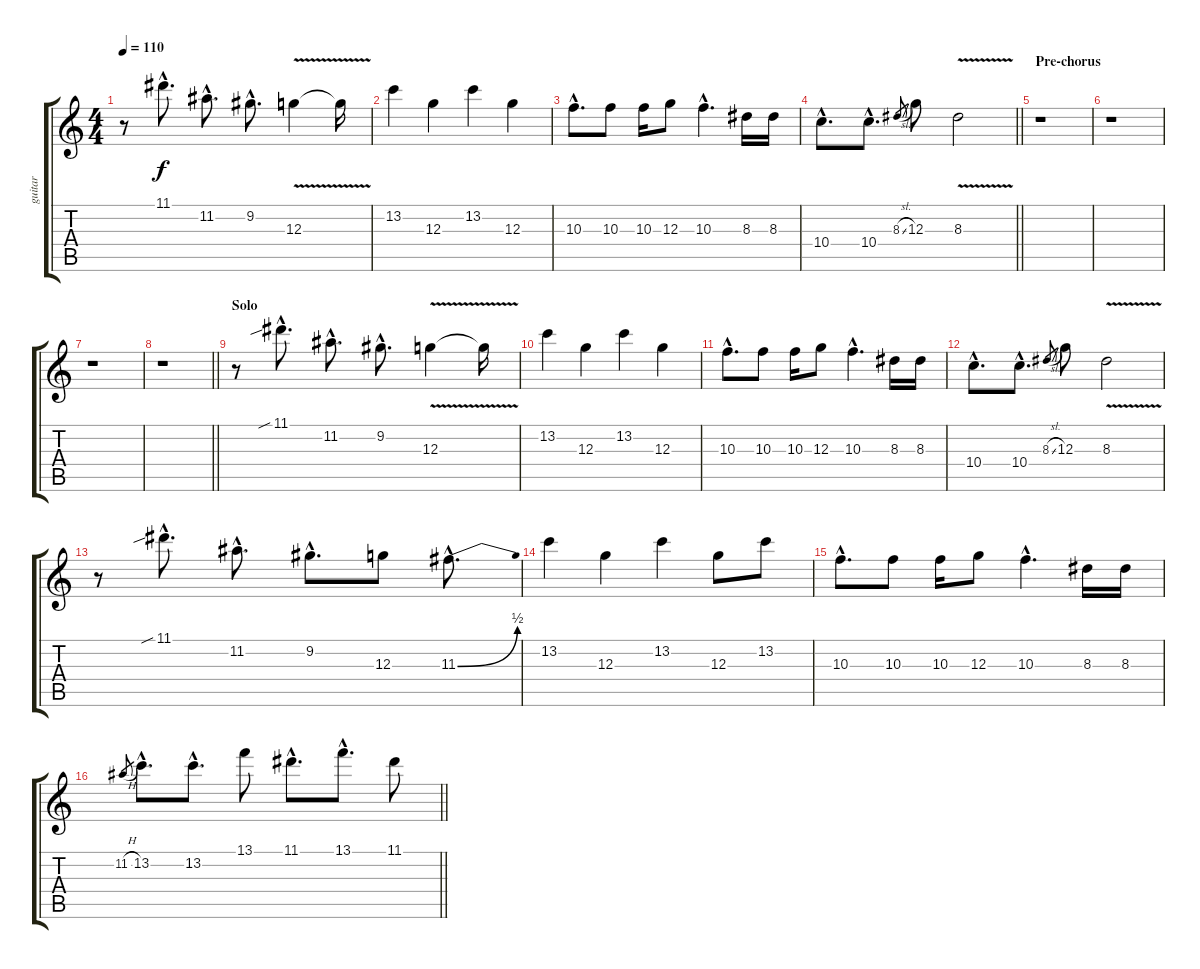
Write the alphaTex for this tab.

\track ("guitar" "guitar") {instrument acousticguitarnylon}
\staff {score tabs}
\tuning (E4 B3 G3 D3 A2 E2) {hide}
\ts (4 4)
\tempo 110
\clef g2
\ks c
r.8{dy f} 11.1{hac}.8{d} 11.2{hac}.8{d} 9.2{hac}.8{d} 12.3{v}.4 12.3{t}.16 |
13.2.4 12.3.4 13.2.4 12.3.4 |
10.3{hac}.8{d} 10.3.8 10.3.16 12.3.8 10.3{hac}.4{d} 8.3.16 8.3.16 |
\barLineRight lightlight
10.4{hac}.8{d} 10.4{hac}.8{d} 8.3{sl}.8{gr} 12.3.8 8.3{v}.2 |
\section ("" "Pre-chorus")
r.1 |
r.1 |
r.1 |
\barLineRight lightlight
r.1 |
\section ("" "Solo")
r.8{instrument distortionguitar} 11.1{sib hac}.8{d} 11.2{hac}.8{d} 9.2{hac}.8{d} 12.3{v}.4 12.3{t}.16 |
13.2.4 12.3.4 13.2.4 12.3.4 |
10.3{hac}.8{d} 10.3.8 10.3.16 12.3.8 10.3{hac}.4{d} 8.3.16 8.3.16 |
10.4{hac}.8{d} 10.4{hac}.8{d} 8.3{sl}.8{gr} 12.3.8 8.3{v}.2 |
r.8{instrument distortionguitar} 11.1{sib hac}.8{d} 11.2{hac}.8{d} 9.2{hac}.8{d} 12.3.8 11.3{be (bend 0 0 60 2) hac}.8{d} |
13.2.4 12.3.4 13.2.4 12.3.8 13.2.8 |
10.3{hac}.8{d} 10.3.8 10.3.16 12.3.8 10.3{hac}.4{d} 8.3.16 8.3.16 |
\barLineRight lightlight
11.2{h}.8{gr} 13.2{hac}.8{d} 13.2{hac}.8{d} 13.1.8 11.1{hac}.8{d} 13.1{hac}.8{d} 11.1.8
